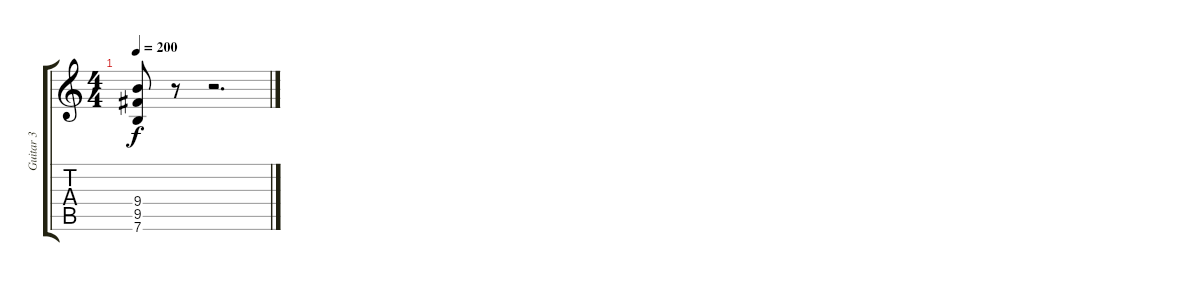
\track ("Guitar 3" "Guitar 3") {instrument overdrivenguitar}
\staff {score tabs}
\tuning (E4 B3 G3 D3 A2 E2) {hide}
\ts (4 4)
\tempo 200
\clef g2
\ks c
(9.4 9.5 7.6).8{dy f} r.8 r.2{d}
